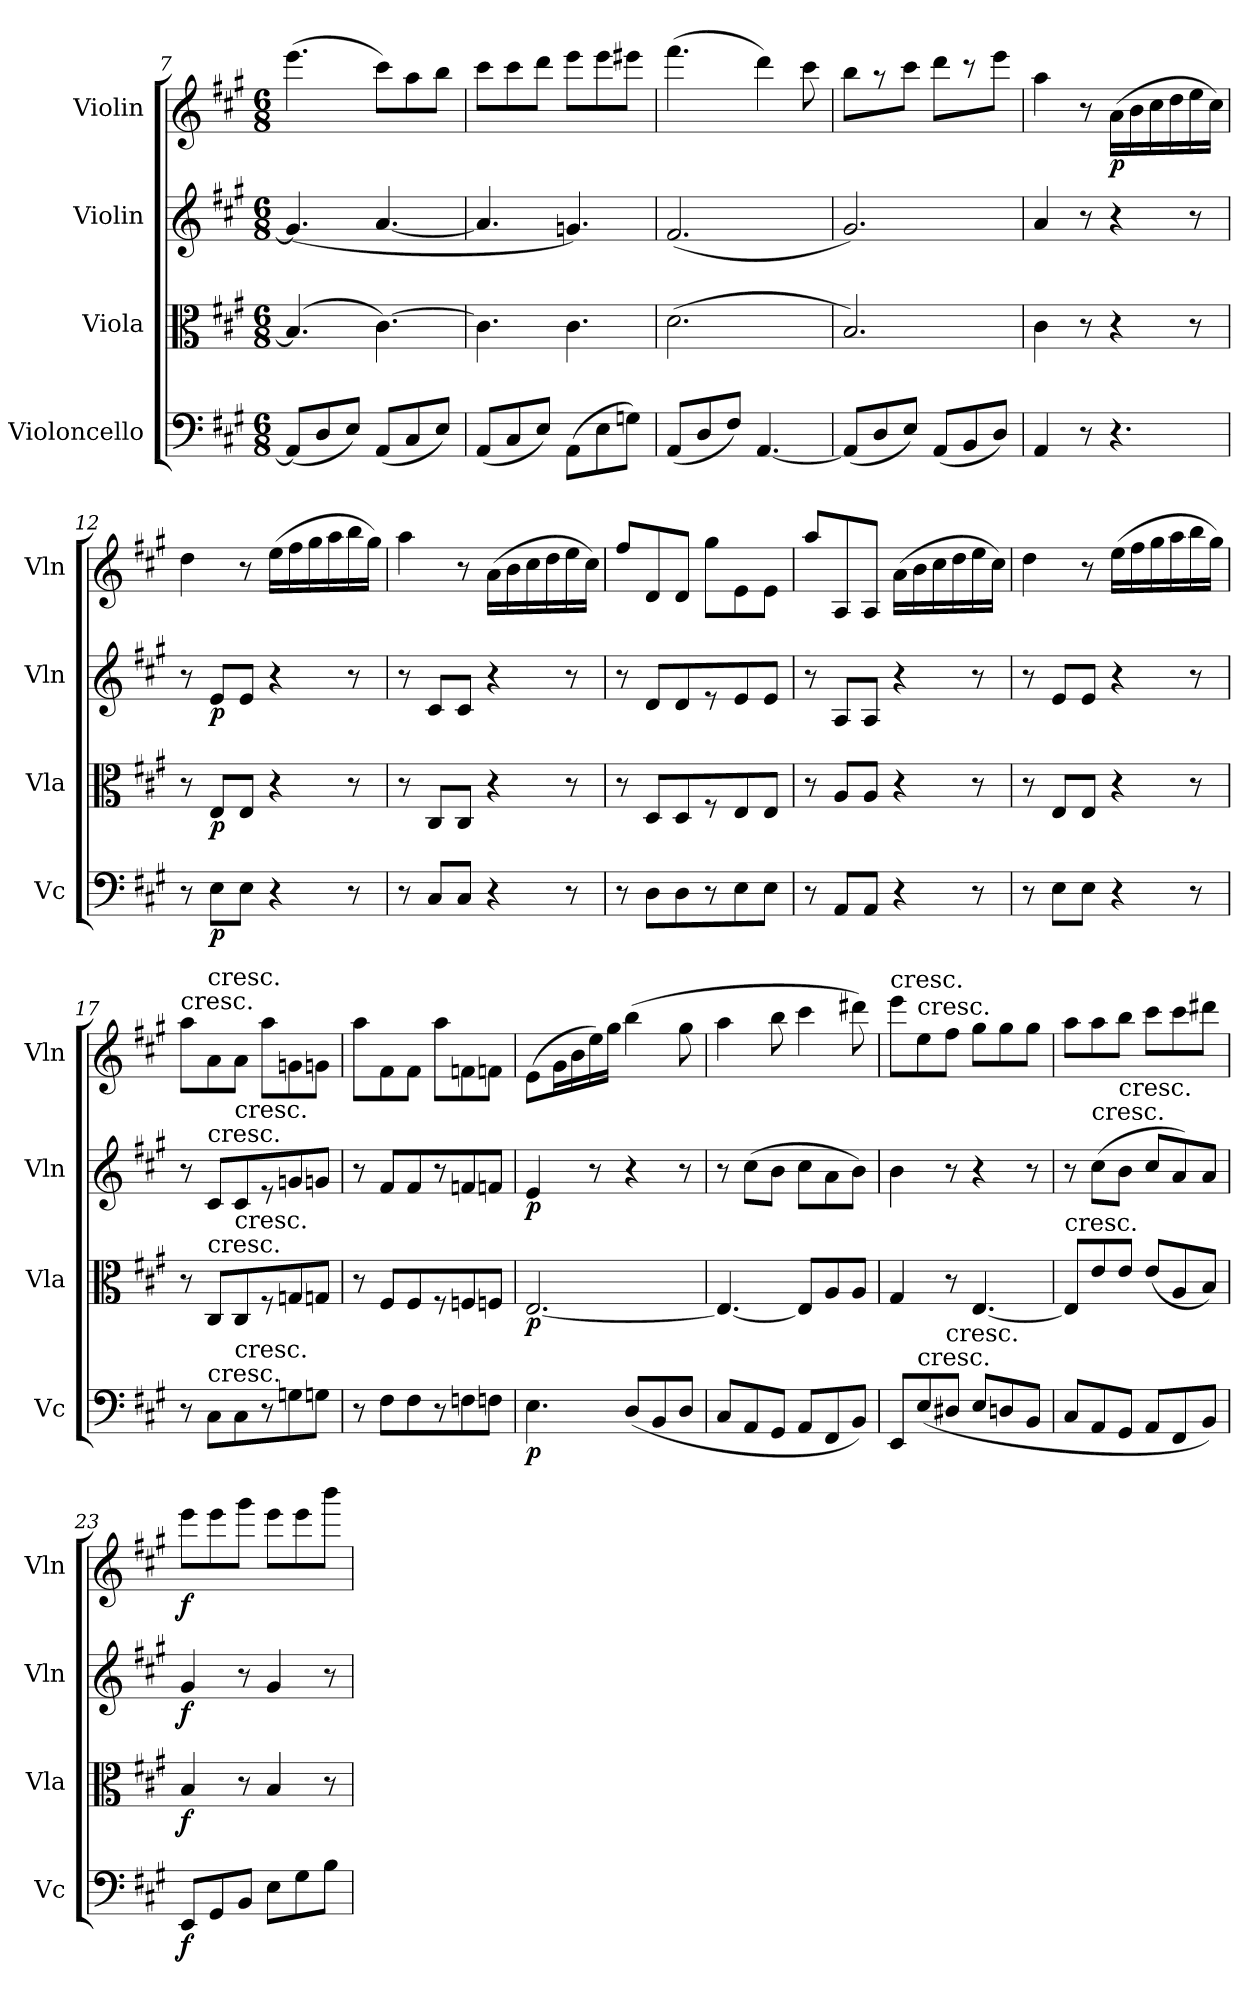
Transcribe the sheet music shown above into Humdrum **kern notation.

**kern	**dynam	**kern	**dynam	**kern	**dynam	**kern	**dynam
*part4	*part4	*part3	*part3	*part2	*part2	*part1	*part1
*staff4	*staff4	*staff3	*staff3	*staff2	*staff2	*staff1	*staff1
*I"Violoncello	*	*I"Viola	*	*I"Violin	*	*I"Violin	*
*I'Vc	*	*I'Vla	*	*I'Vln	*	*I'Vln	*
*clefF4	*	*clefC3	*	*clefG2	*	*clefG2	*
*k[f#c#g#]	*	*k[f#c#g#]	*	*k[f#c#g#]	*	*k[f#c#g#]	*
*A:	*	*A:	*	*A:	*	*A:	*
*M6/8	*	*M6/8	*	*M6/8	*	*M6/8	*
=7	=7	=7	=7	=7	=7	=7	=7
(8AA/L]	.	(4.B/]	.	(4.g#/]	.	(4.eee\	.
8D/	.	.	.	.	.	.	.
8E/J)	.	.	.	.	.	.	.
(8AA/L	.	[4.c#\)	.	[4.a/	.	8ccc#\L)	.
8C#/	.	.	.	.	.	8aa\	.
8E/J)	.	.	.	.	.	8bb\J	.
=8	=8	=8	=8	=8	=8	=8	=8
(8AA/L	.	4.c#\]	.	4.a/]	.	8ccc#\L	.
8C#/	.	.	.	.	.	8ccc#\	.
8E/J)	.	.	.	.	.	8ddd\J	.
(8AA\L	.	4.c#\	.	4.gn/)	.	8eee\L	.
8E\	.	.	.	.	.	8eee\	.
8Gn\J)	.	.	.	.	.	8eee#X\J	.
=9	=9	=9	=9	=9	=9	=9	=9
(8AA/L	.	(2.d\	.	(2.f#/	.	(4.fff#\	.
8D/	.	.	.	.	.	.	.
8F#/J)	.	.	.	.	.	.	.
[4.AA/	.	.	.	.	.	4ddd\)	.
.	.	.	.	.	.	8ccc#\	.
=10	=10	=10	=10	=10	=10	=10	=10
(8AA/L]	.	2.B/)	.	2.g#/)	.	8bb\L	.
8D/	.	.	.	.	.	8r	.
8E/J)	.	.	.	.	.	8ccc#\J	.
(8AA/L	.	.	.	.	.	8ddd\L	.
8BB/	.	.	.	.	.	8r	.
8D/J)	.	.	.	.	.	8eee\J	.
=11	=11	=11	=11	=11	=11	=11	=11
4AA/	.	4c#\	.	4a/	.	4aa\	.
8r	.	8r	.	8r	.	8r	.
4.r	.	4r	.	4r	.	(16a\LL	p
.	.	.	.	.	.	16b\	.
.	.	.	.	.	.	16cc#\	.
.	.	.	.	.	.	16dd\	.
.	.	8r	.	8r	.	16ee\	.
.	.	.	.	.	.	16cc#\JJ)	.
=12	=12	=12	=12	=12	=12	=12	=12
8r	.	8r	.	8r	.	4dd\	.
8E\L	p	8E/L	p	8e/L	p	.	.
8E\J	.	8E/J	.	8e/J	.	8r	.
4r	.	4r	.	4r	.	(16ee\LL	.
.	.	.	.	.	.	16ff#\	.
.	.	.	.	.	.	16gg#\	.
.	.	.	.	.	.	16aa\	.
8r	.	8r	.	8r	.	16bb\	.
.	.	.	.	.	.	16gg#\JJ)	.
=13	=13	=13	=13	=13	=13	=13	=13
8r	.	8r	.	8r	.	4aa\	.
8C#/L	.	8C#/L	.	8c#/L	.	.	.
8C#/J	.	8C#/J	.	8c#/J	.	8r	.
4r	.	4r	.	4r	.	(16a\LL	.
.	.	.	.	.	.	16b\	.
.	.	.	.	.	.	16cc#\	.
.	.	.	.	.	.	16dd\	.
8r	.	8r	.	8r	.	16ee\	.
.	.	.	.	.	.	16cc#\JJ)	.
=14	=14	=14	=14	=14	=14	=14	=14
8r	.	8r	.	8r	.	8ff#/L	.
8D\L	.	8D/L	.	8d/L	.	8d/	.
8D\	.	8D/	.	8d/	.	8d/J	.
8r	.	8r	.	8r	.	8gg#\L	.
8E\	.	8E/	.	8e/	.	8e\	.
8E\J	.	8E/J	.	8e/J	.	8e\J	.
=15	=15	=15	=15	=15	=15	=15	=15
8r	.	8r	.	8r	.	8aa/L	.
8AA/L	.	8A/L	.	8A/L	.	8A/	.
8AA/J	.	8A/J	.	8A/J	.	8A/J	.
4r	.	4r	.	4r	.	(16a\LL	.
.	.	.	.	.	.	16b\	.
.	.	.	.	.	.	16cc#\	.
.	.	.	.	.	.	16dd\	.
8r	.	8r	.	8r	.	16ee\	.
.	.	.	.	.	.	16cc#\JJ)	.
=16	=16	=16	=16	=16	=16	=16	=16
8r	.	8r	.	8r	.	4dd\	.
8E\L	.	8E/L	.	8e/L	.	.	.
8E\J	.	8E/J	.	8e/J	.	8r	.
4r	.	4r	.	4r	.	(16ee\LL	.
.	.	.	.	.	.	16ff#\	.
.	.	.	.	.	.	16gg#\	.
.	.	.	.	.	.	16aa\	.
8r	.	8r	.	8r	.	16bb\	.
.	.	.	.	.	.	16gg#\JJ)	.
=17	=17	=17	=17	=17	=17	=17	=17
!	!	!	!	!	!	!LO:TX:t=cresc.	!
8r	.	8r	.	8r	.	8aa\L	.
!	!	!	!	!	!	!LO:TX:t=cresc.	!
!	!	!	!	!LO:TX:t=cresc.	!	!	!
!	!	!LO:TX:t=cresc.	!	!	!	!	!
!LO:TX:t=cresc.	!	!	!	!	!	!	!
8C#\L	.	8C#/L	.	8c#/L	.	8a\	.
!	!	!	!	!LO:TX:t=cresc.	!	!	!
!	!	!LO:TX:t=cresc.	!	!	!	!	!
!LO:TX:t=cresc.	!	!	!	!	!	!	!
8C#\	.	8C#/	.	8c#/	.	8a\J	.
8r	.	8r	.	8r	.	8aa\L	.
8Gn\	.	8Gn/	.	8gn/	.	8gn\	.
8Gn\J	.	8Gn/J	.	8gn/J	.	8gn\J	.
=18	=18	=18	=18	=18	=18	=18	=18
8r	.	8r	.	8r	.	8aa\L	.
8F#\L	.	8F#/L	.	8f#/L	.	8f#\	.
8F#\	.	8F#/	.	8f#/	.	8f#\J	.
8r	.	8r	.	8r	.	8aa\L	.
8Fn\	.	8Fn/	.	8fn/	.	8fn\	.
8Fn\J	.	8Fn/J	.	8fn/J	.	8fn\J	.
=19	=19	=19	=19	=19	=19	=19	=19
4.E\	p	[2.E/	p	4e/	p	(8e\L	.
.	.	.	.	.	.	16g#\L	.
.	.	.	.	.	.	16b\	.
.	.	.	.	8r	.	16ee\)	.
.	.	.	.	.	.	16gg#\JJ	.
(8D/L	.	.	.	4r	.	(4bb\	.
8BB/	.	.	.	.	.	.	.
8D/J	.	.	.	8r	.	8gg#\	.
=20	=20	=20	=20	=20	=20	=20	=20
8C#/L	.	4.E/_	.	8r	.	4aa\	.
8AA/	.	.	.	(8cc#\L	.	.	.
8GG#/J	.	.	.	8b\J	.	8bb\	.
8AA/L	.	8E/L]	.	8cc#\L	.	4ccc#\	.
8FF#/	.	8A/	.	8a\	.	.	.
8BB/J)	.	8A/J	.	8b\J)	.	8ddd#X\)	.
=21	=21	=21	=21	=21	=21	=21	=21
!	!	!	!	!	!	!LO:TX:t=cresc.	!
8EE/L	.	4G#/	.	4b\	.	8eee\L	.
!	!	!	!	!	!	!LO:TX:t=cresc.	!
!LO:TX:t=cresc.	!	!	!	!	!	!	!
(8E/	.	.	.	.	.	8ee\	.
!LO:TX:t=cresc.	!	!	!	!	!	!	!
8D#X/J	.	8r	.	8r	.	8ff#\J	.
8E/L	.	[4.E/	.	4r	.	8gg#\L	.
8Dn/	.	.	.	.	.	8gg#\	.
8BB/J	.	.	.	8r	.	8gg#\J	.
=22	=22	=22	=22	=22	=22	=22	=22
!	!	!LO:TX:t=cresc.	!	!	!	!	!
8C#/L	.	8E/L]	.	8r	.	8aa\L	.
!	!	!	!	!LO:TX:t=cresc.	!	!	!
8AA/	.	8e/	.	(8cc#\L	.	8aa\	.
!	!	!	!	!LO:TX:t=cresc.	!	!	!
8GG#/J	.	8e/J	.	8b\J	.	8bb\J	.
8AA/L	.	(8e/L	.	8cc#/L	.	8ccc#\L	.
8FF#/	.	8A/	.	8a/)	.	8ccc#\	.
8BB/J)	.	8B/J)	.	8a/J	.	8ddd#X\J	.
=23	=23	=23	=23	=23	=23	=23	=23
8EE/L	f	4B/	f	4g#/	f	8eee\L	f
8GG#/	.	.	.	.	.	8eee\	.
8BB/J	.	8r	.	8r	.	8ggg#\J	.
8E\L	.	4B/	.	4g#/	.	8eee\L	.
8G#\	.	.	.	.	.	8eee\	.
8B\J	.	8r	.	8r	.	8bbb\J	.
=	=	=	=	=	=	=	=
*-	*-	*-	*-	*-	*-	*-	*-
